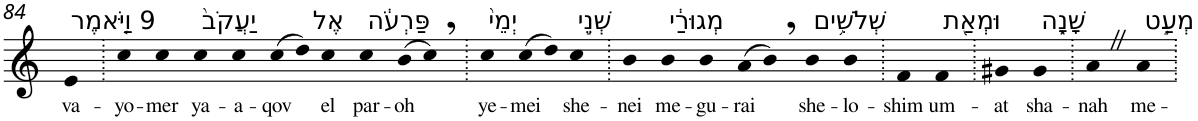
**kern	**text
*part1	*part1
*staff1	*staff1
*I"Piano	*
*I'Pno	*
!!LO:PB:g=z
*clefG2	*
*k[]	*
=84	=84
!LO:TX:a:t=9 וַיֹּ֤אמֶר	!
!	!LO:LY:b
4e	va-
=85.	=85.
!	!LO:LY:b
4cc	-yo-
!	!LO:LY:b
4cc	-mer
!LO:TX:a:t=יַעֲקֹב֙	!
!	!LO:LY:b
4cc	ya-
!	!LO:LY:b
4cc	-a-
!	!LO:LY:b
(>8cc	-qov
8dd)	.
!LO:TX:a:t=אֶל	!
!	!LO:LY:b
4cc	el
!LO:TX:a:t=פַּרְעֹ֔ה	!
!	!LO:LY:b
4cc	par-
!	!LO:LY:b
(>8b	-oh
8cc,)	.
=86.	=86.
!LO:TX:a:t=יְמֵי֙	!
!	!LO:LY:b
4cc	ye-
!	!LO:LY:b
(>8cc	-mei
8dd)	.
!LO:TX:a:t=שְׁנֵ֣י	!
!	!LO:LY:b
4cc	she-
=87.	=87.
!	!LO:LY:b
4b	-nei
!LO:TX:a:t=מְגוּרַ֔י	!
!	!LO:LY:b
4b	me-
!	!LO:LY:b
4b	-gu-
!	!LO:LY:b
(>8a	-rai
8b,)	.
!LO:TX:a:t=שְׁלֹשִׁ֥ים	!
!	!LO:LY:b
4b	she-
!	!LO:LY:b
4b	-lo-
=88.	=88.
!	!LO:LY:b
4f	-shim
!LO:TX:a:t=וּמְאַ֖ת	!
!	!LO:LY:b
4f	um-
=89.	=89.
!	!LO:LY:b
4g#X	-at
!LO:TX:a:t=שָׁנָ֑ה	!
!	!LO:LY:b
4g#	sha-
=90.	=90.
!	!LO:LY:b
4aZ	-nah
!LO:TX:a:t=מְעַ֣ט	!
!	!LO:LY:b
4a	me-
=.	=.
*-	*-
